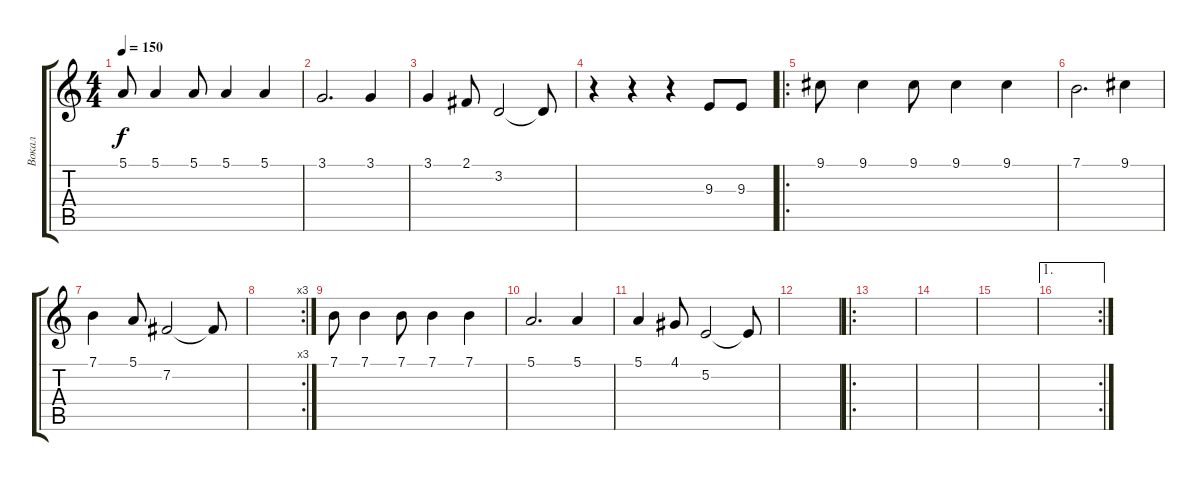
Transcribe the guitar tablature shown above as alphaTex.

\track ("Вокал" "Вокал") {instrument lead5charang}
\staff {score tabs}
\tuning (E4 B3 G3 D3 A2 E2) {hide}
\ts (4 4)
\tempo 150
\clef g2
\ks c
5.1.8{dy f} 5.1.4 5.1.8 5.1.4 5.1.4 |
3.1.2{d} 3.1.4 |
3.1.4 2.1.8 3.2.2 3.2{t}.8 |
r.4 r.4 r.4 9.3.8 9.3.8 |
\ro
9.1.8 9.1.4 9.1.8 9.1.4 9.1.4 |
7.1.2{d} 9.1.4 |
7.1.4 5.1.8 7.2.2 7.2{t}.8 |
\rc 3
|
7.1.8 7.1.4 7.1.8 7.1.4 7.1.4 |
5.1.2{d} 5.1.4 |
5.1.4 4.1.8 5.2.2 5.2{t}.8 |
|
\ro
|
|
|
\ae 1
\rc 2
